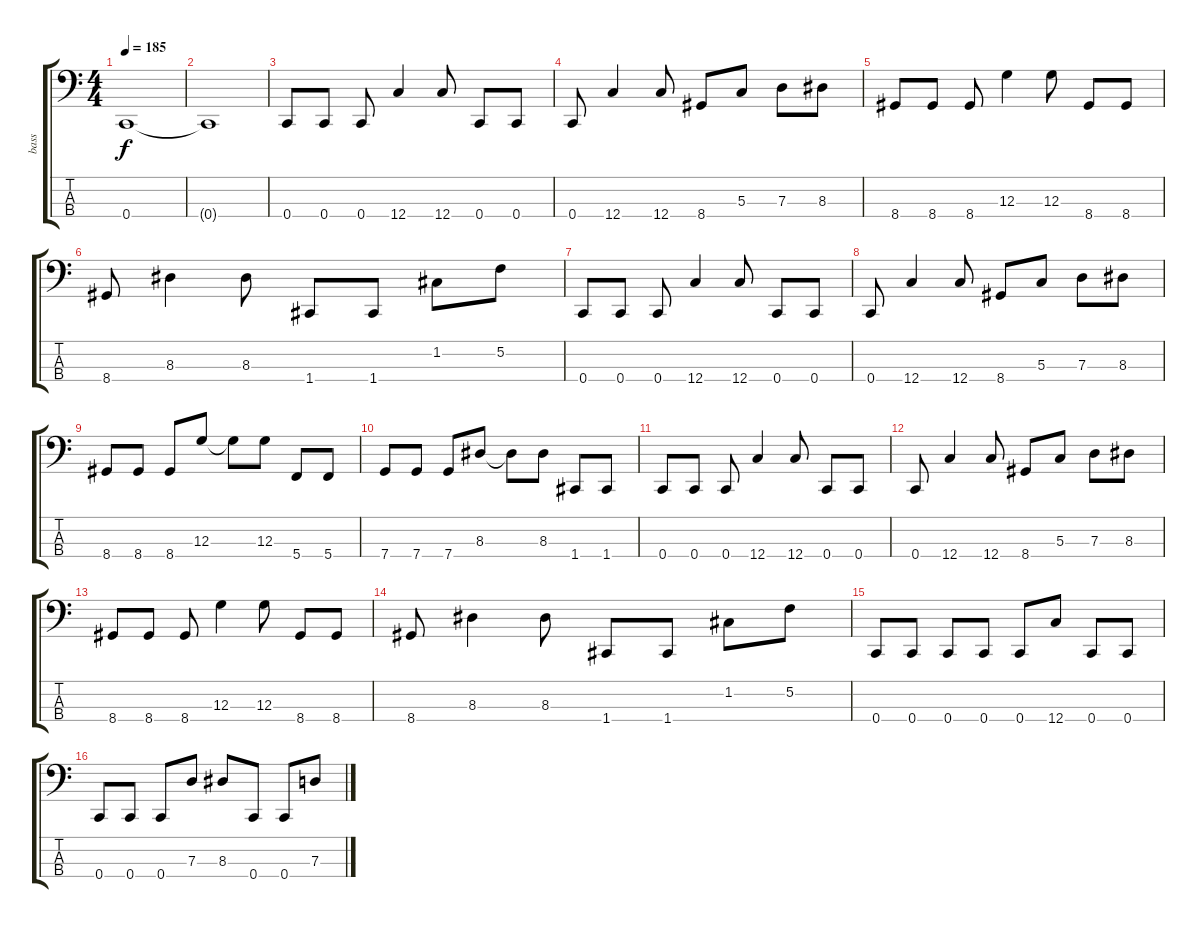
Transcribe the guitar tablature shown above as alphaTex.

\track ("bass" "bass") {instrument electricbasspick}
\staff {score tabs}
\tuning (F2 C2 G1 C1) {hide}
\ts (4 4)
\tempo 185
\clef f4
\ks c
0.4.1{dy f} |
0.4{t}.1 |
0.4.8 0.4.8 0.4.8 12.4.4 12.4.8 0.4.8 0.4.8 |
0.4.8 12.4.4 12.4.8 8.4.8 5.3.8 7.3.8 8.3.8 |
8.4.8 8.4.8 8.4.8 12.3.4 12.3.8 8.4.8 8.4.8 |
8.4.8 8.3.4 8.3.8 1.4.8 1.4.8 1.2.8 5.2.8 |
0.4.8 0.4.8 0.4.8 12.4.4 12.4.8 0.4.8 0.4.8 |
0.4.8 12.4.4 12.4.8 8.4.8 5.3.8 7.3.8 8.3.8 |
8.4.8 8.4.8 8.4.8 12.3.8 12.3{t}.8 12.3.8 5.4.8 5.4.8 |
7.4.8 7.4.8 7.4.8 8.3.8 8.3{t}.8 8.3.8 1.4.8 1.4.8 |
0.4.8 0.4.8 0.4.8 12.4.4 12.4.8 0.4.8 0.4.8 |
0.4.8 12.4.4 12.4.8 8.4.8 5.3.8 7.3.8 8.3.8 |
8.4.8 8.4.8 8.4.8 12.3.4 12.3.8 8.4.8 8.4.8 |
8.4.8 8.3.4 8.3.8 1.4.8 1.4.8 1.2.8 5.2.8 |
0.4.8 0.4.8 0.4.8 0.4.8 0.4.8 12.4.8 0.4.8 0.4.8 |
0.4.8 0.4.8 0.4.8 7.3.8 8.3.8 0.4.8 0.4.8 7.3.8
